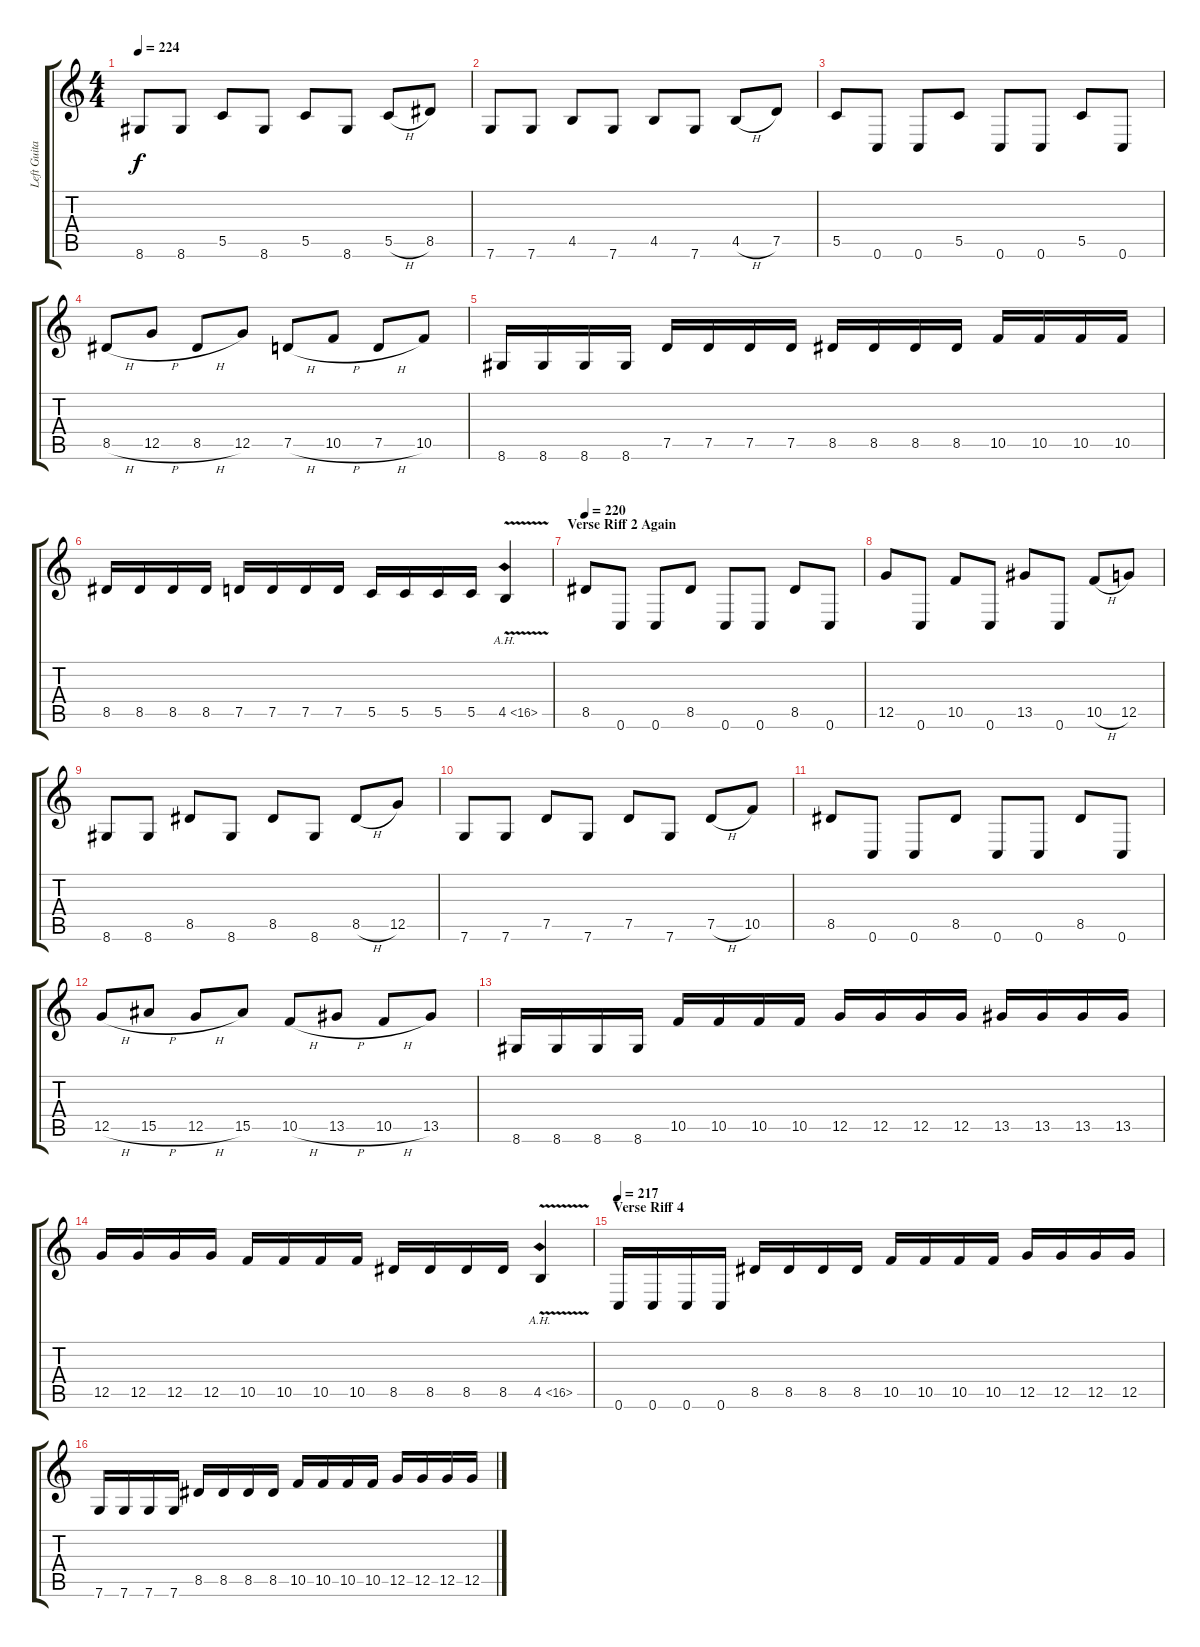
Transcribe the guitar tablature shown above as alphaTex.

\track ("Left Guitar" "Left Guita") {instrument distortionguitar}
\staff {score tabs}
\tuning (D4 A3 F3 C3 G2 C2) {hide}
\ts (4 4)
\tempo 224
\clef g2
\ks c
8.6.8{dy f} 8.6.8 5.5.8 8.6.8 5.5.8 8.6.8 5.5{h}.8 8.5.8 |
7.6.8 7.6.8 4.5.8 7.6.8 4.5.8 7.6.8 4.5{h}.8 7.5.8 |
5.5.8 0.6.8 0.6.8 5.5.8 0.6.8 0.6.8 5.5.8 0.6.8 |
8.5{h}.8 12.5{h}.8 8.5{h}.8 12.5.8 7.5{h}.8 10.5{h}.8 7.5{h}.8 10.5.8 |
8.6.16 8.6.16 8.6.16 8.6.16 7.5.16 7.5.16 7.5.16 7.5.16 8.5.16 8.5.16 8.5.16 8.5.16 10.5.16 10.5.16 10.5.16 10.5.16 |
8.5.16 8.5.16 8.5.16 8.5.16 7.5.16 7.5.16 7.5.16 7.5.16 5.5.16 5.5.16 5.5.16 5.5.16 4.5{ah 12 v}.4 |
\section ("" "Verse Riff 2 Again")
\tempo 220
8.5.8 0.6.8 0.6.8 8.5.8 0.6.8 0.6.8 8.5.8 0.6.8 |
12.5.8 0.6.8 10.5.8 0.6.8 13.5.8 0.6.8 10.5{h}.8 12.5.8 |
8.6.8 8.6.8 8.5.8 8.6.8 8.5.8 8.6.8 8.5{h}.8 12.5.8 |
7.6.8 7.6.8 7.5.8 7.6.8 7.5.8 7.6.8 7.5{h}.8 10.5.8 |
8.5.8 0.6.8 0.6.8 8.5.8 0.6.8 0.6.8 8.5.8 0.6.8 |
12.5{h}.8 15.5{h}.8 12.5{h}.8 15.5.8 10.5{h}.8 13.5{h}.8 10.5{h}.8 13.5.8 |
8.6.16 8.6.16 8.6.16 8.6.16 10.5.16 10.5.16 10.5.16 10.5.16 12.5.16 12.5.16 12.5.16 12.5.16 13.5.16 13.5.16 13.5.16 13.5.16 |
12.5.16 12.5.16 12.5.16 12.5.16 10.5.16 10.5.16 10.5.16 10.5.16 8.5.16 8.5.16 8.5.16 8.5.16 4.5{ah 12 v}.4 |
\section ("" "Verse Riff 4")
\tempo 217
0.6.16 0.6.16 0.6.16 0.6.16 8.5.16 8.5.16 8.5.16 8.5.16 10.5.16 10.5.16 10.5.16 10.5.16 12.5.16 12.5.16 12.5.16 12.5.16 |
7.6.16 7.6.16 7.6.16 7.6.16 8.5.16 8.5.16 8.5.16 8.5.16 10.5.16 10.5.16 10.5.16 10.5.16 12.5.16 12.5.16 12.5.16 12.5.16
